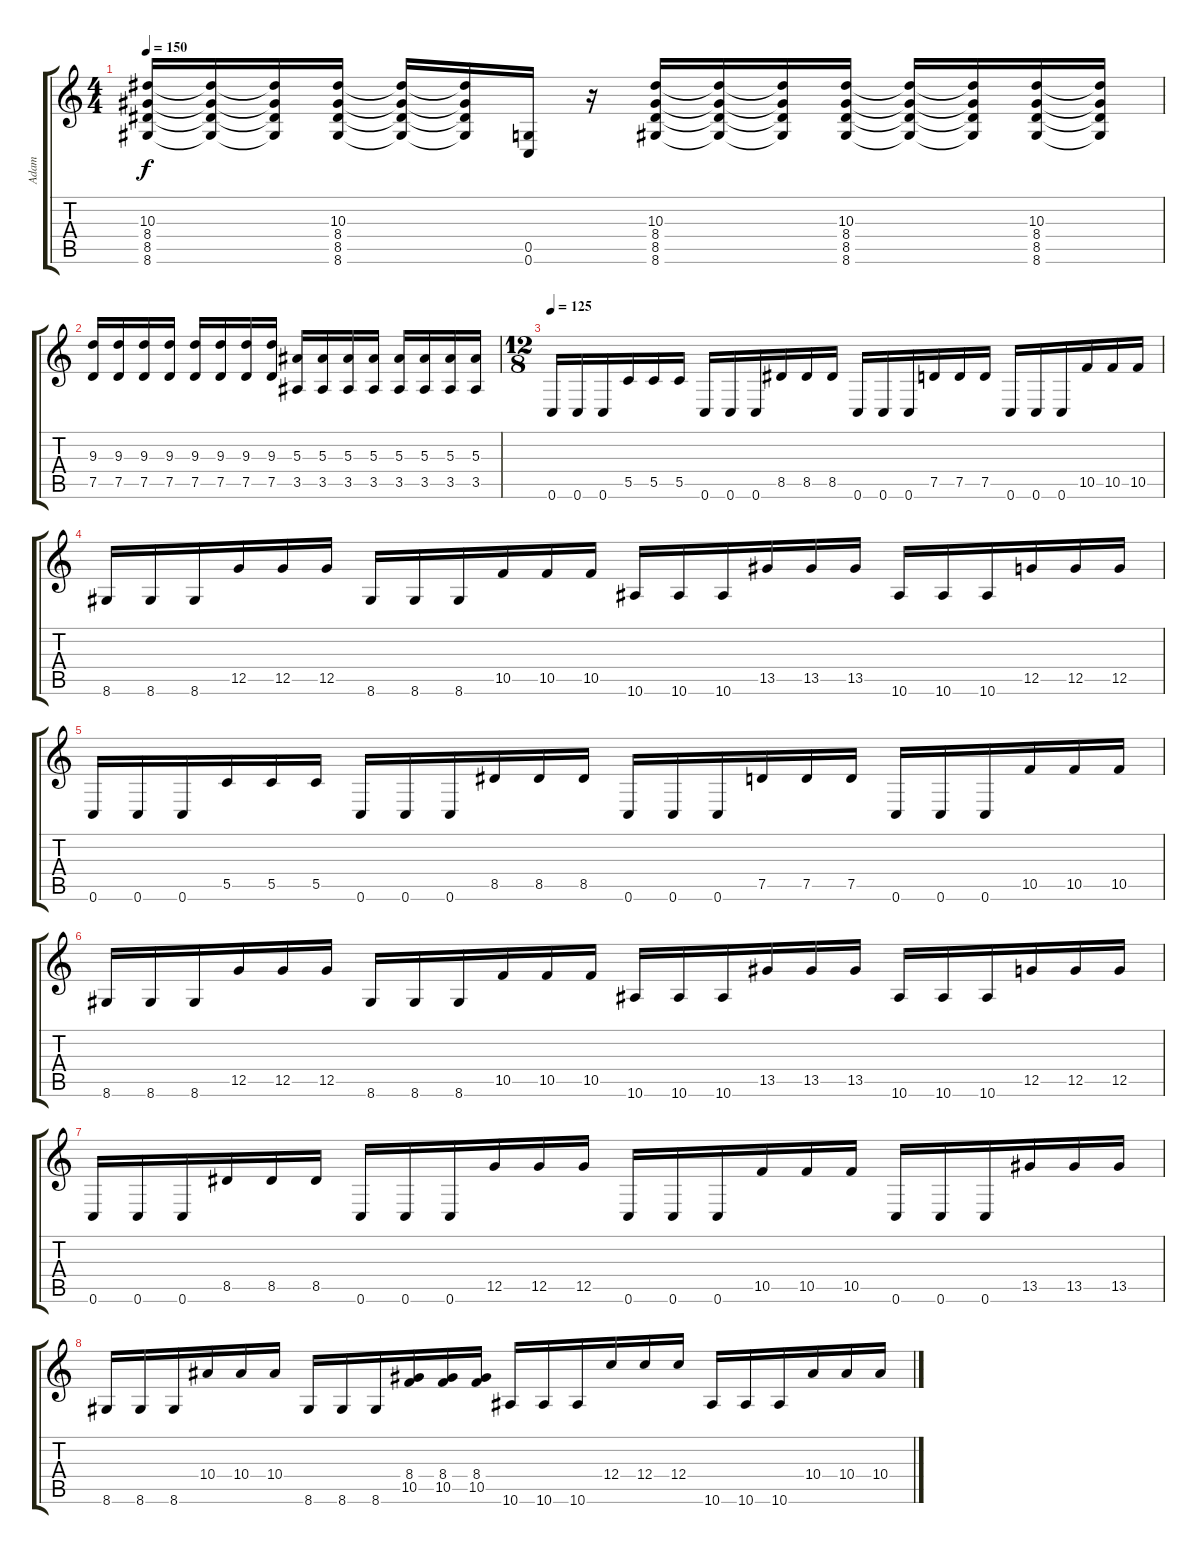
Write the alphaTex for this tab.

\track ("Adam" "Adam") {instrument distortionguitar}
\staff {score tabs}
\tuning (D4 A3 F3 C3 G2 C2) {hide}
\ts (4 4)
\tempo 150
\clef g2
\ks c
(10.3 8.4 8.5 8.6).16{dy f} (10.3{t} 8.4{t} 8.5{t} 8.6{t}).16 (10.3{t} 8.4{t} 8.5{t} 8.6{t}).16 (10.3 8.4 8.5 8.6).16 (10.3{t} 8.4{t} 8.5{t} 8.6{t}).16 (10.3{t} 8.4{t} 8.5{t} 8.6{t}).16 (0.5 0.6).16 r.16 (10.3 8.4 8.5 8.6).16 (10.3{t} 8.4{t} 8.5{t} 8.6{t}).16 (10.3{t} 8.4{t} 8.5{t} 8.6{t}).16 (10.3 8.4 8.5 8.6).16 (10.3{t} 8.4{t} 8.5{t} 8.6{t}).16 (10.3{t} 8.4{t} 8.5{t} 8.6{t}).16 (10.3 8.4 8.5 8.6).16 (10.3{t} 8.4{t} 8.5{t} 8.6{t}).16 |
(9.3 7.5).16 (9.3 7.5).16 (9.3 7.5).16 (9.3 7.5).16 (9.3 7.5).16 (9.3 7.5).16 (9.3 7.5).16 (9.3 7.5).16 (5.3 3.5).16 (5.3 3.5).16 (5.3 3.5).16 (5.3 3.5).16 (5.3 3.5).16 (5.3 3.5).16 (5.3 3.5).16 (5.3 3.5).16 |
\ts (12 8)
\tempo 125
0.6.16 0.6.16 0.6.16 5.5.16 5.5.16 5.5.16 0.6.16 0.6.16 0.6.16 8.5.16 8.5.16 8.5.16 0.6.16 0.6.16 0.6.16 7.5.16 7.5.16 7.5.16 0.6.16 0.6.16 0.6.16 10.5.16 10.5.16 10.5.16 |
8.6.16 8.6.16 8.6.16 12.5.16 12.5.16 12.5.16 8.6.16 8.6.16 8.6.16 10.5.16 10.5.16 10.5.16 10.6.16 10.6.16 10.6.16 13.5.16 13.5.16 13.5.16 10.6.16 10.6.16 10.6.16 12.5.16 12.5.16 12.5.16 |
0.6.16 0.6.16 0.6.16 5.5.16 5.5.16 5.5.16 0.6.16 0.6.16 0.6.16 8.5.16 8.5.16 8.5.16 0.6.16 0.6.16 0.6.16 7.5.16 7.5.16 7.5.16 0.6.16 0.6.16 0.6.16 10.5.16 10.5.16 10.5.16 |
8.6.16 8.6.16 8.6.16 12.5.16 12.5.16 12.5.16 8.6.16 8.6.16 8.6.16 10.5.16 10.5.16 10.5.16 10.6.16 10.6.16 10.6.16 13.5.16 13.5.16 13.5.16 10.6.16 10.6.16 10.6.16 12.5.16 12.5.16 12.5.16 |
0.6.16 0.6.16 0.6.16 8.5.16 8.5.16 8.5.16 0.6.16 0.6.16 0.6.16 12.5.16 12.5.16 12.5.16 0.6.16 0.6.16 0.6.16 10.5.16 10.5.16 10.5.16 0.6.16 0.6.16 0.6.16 13.5.16 13.5.16 13.5.16 |
8.6.16 8.6.16 8.6.16 10.4.16 10.4.16 10.4.16 8.6.16 8.6.16 8.6.16 (8.4 10.5).16 (8.4 10.5).16 (8.4 10.5).16 10.6.16 10.6.16 10.6.16 12.4.16 12.4.16 12.4.16 10.6.16 10.6.16 10.6.16 10.4.16 10.4.16 10.4.16
